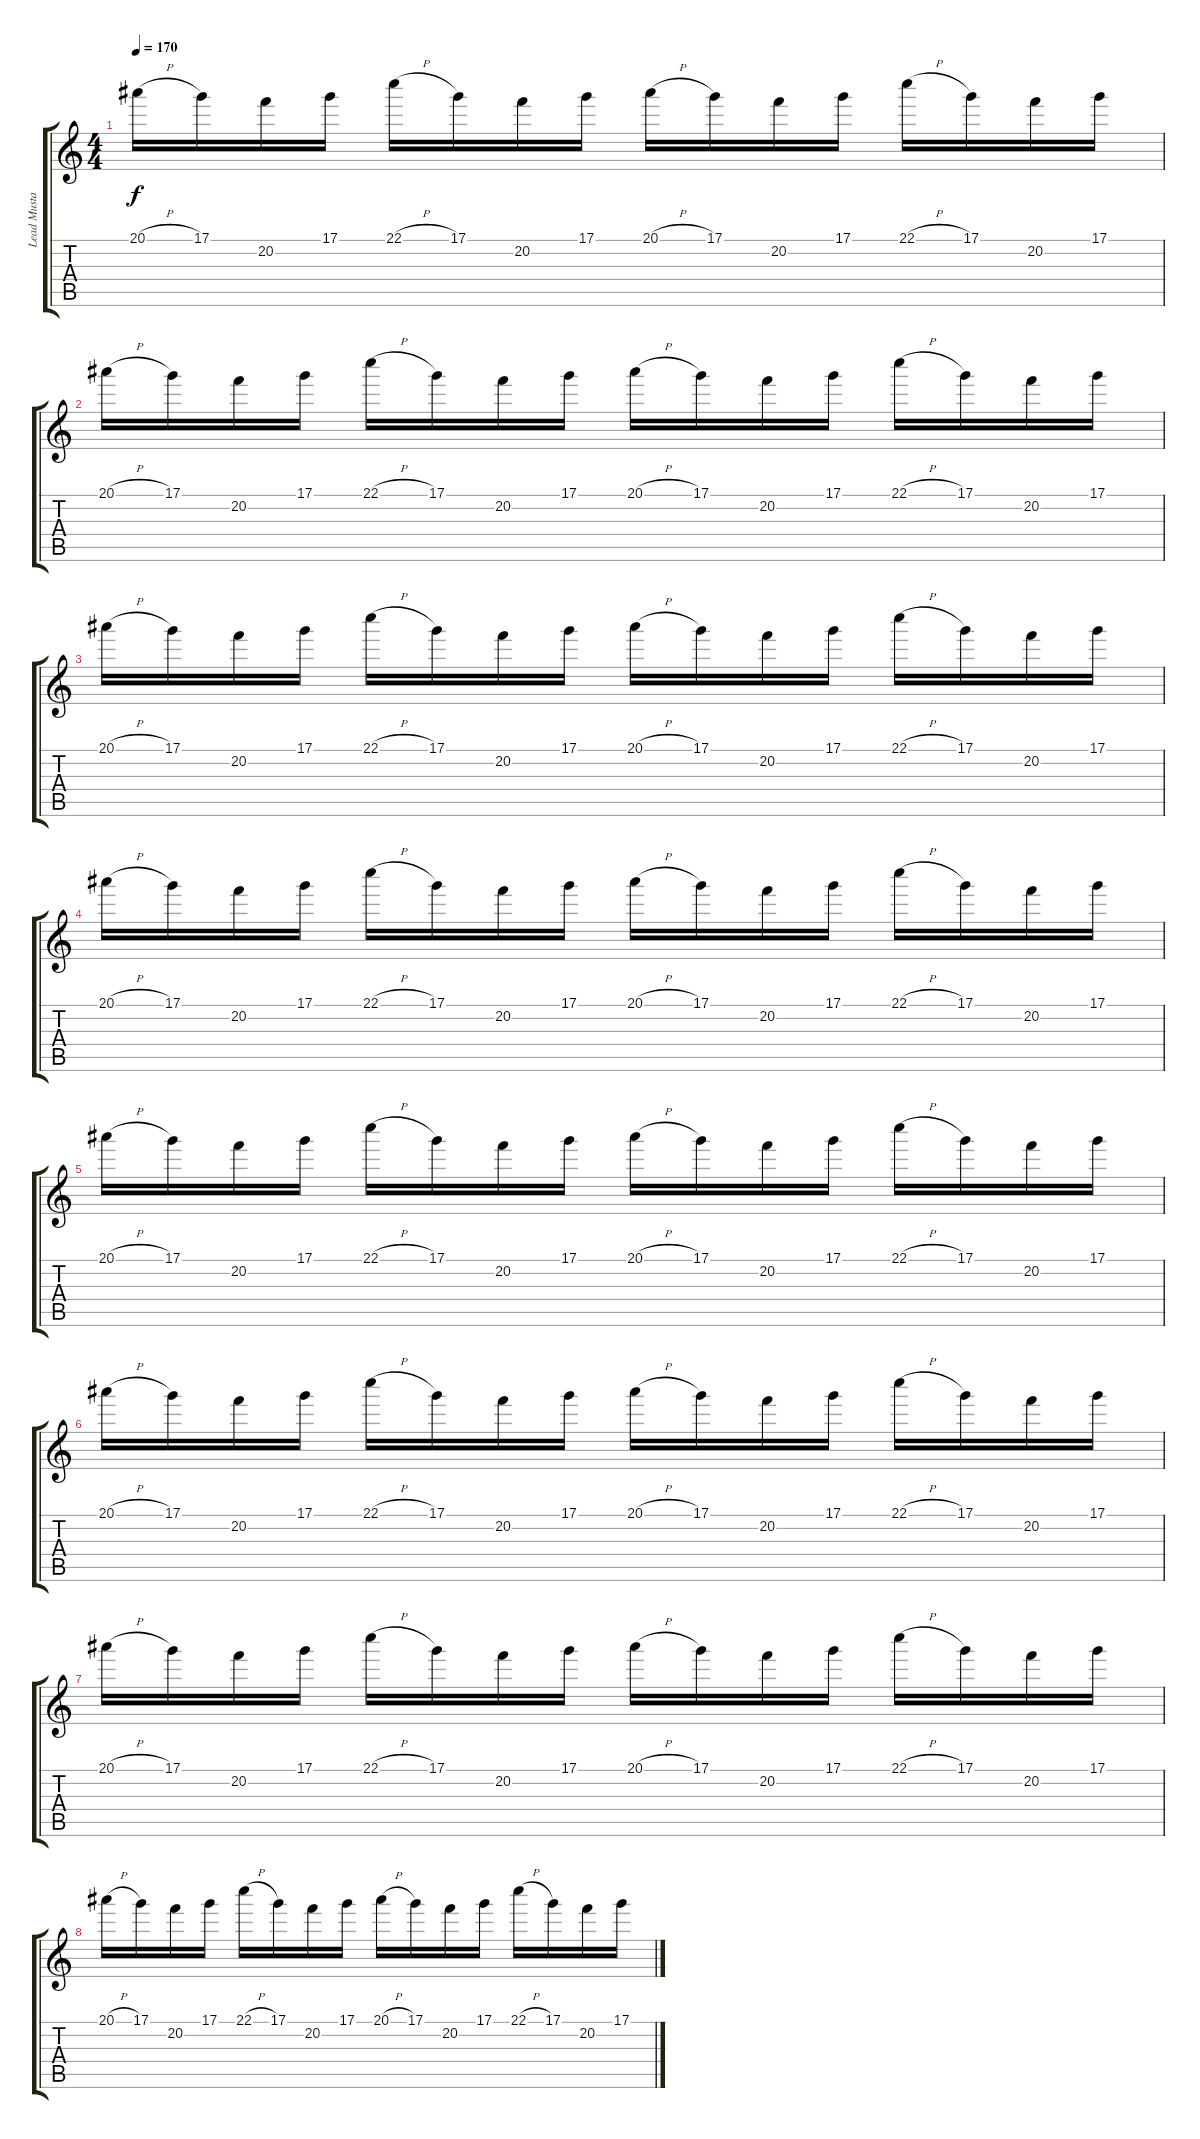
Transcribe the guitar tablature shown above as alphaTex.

\track ("Lead Mustaine" "Lead Musta") {instrument distortionguitar}
\staff {score tabs}
\tuning (D4 A3 F3 C3 G2 D2) {hide}
\ts (4 4)
\tempo 170
\clef g2
\ks c
20.1{h}.16{dy f} 17.1.16 20.2.16 17.1.16 22.1{h}.16 17.1.16 20.2.16 17.1.16 20.1{h}.16 17.1.16 20.2.16 17.1.16 22.1{h}.16 17.1.16 20.2.16 17.1.16 |
20.1{h}.16 17.1.16 20.2.16 17.1.16 22.1{h}.16 17.1.16 20.2.16 17.1.16 20.1{h}.16 17.1.16 20.2.16 17.1.16 22.1{h}.16 17.1.16 20.2.16 17.1.16 |
20.1{h}.16 17.1.16 20.2.16 17.1.16 22.1{h}.16 17.1.16 20.2.16 17.1.16 20.1{h}.16 17.1.16 20.2.16 17.1.16 22.1{h}.16 17.1.16 20.2.16 17.1.16 |
20.1{h}.16 17.1.16 20.2.16 17.1.16 22.1{h}.16 17.1.16 20.2.16 17.1.16 20.1{h}.16 17.1.16 20.2.16 17.1.16 22.1{h}.16 17.1.16 20.2.16 17.1.16 |
20.1{h}.16 17.1.16 20.2.16 17.1.16 22.1{h}.16 17.1.16 20.2.16 17.1.16 20.1{h}.16 17.1.16 20.2.16 17.1.16 22.1{h}.16 17.1.16 20.2.16 17.1.16 |
20.1{h}.16 17.1.16 20.2.16 17.1.16 22.1{h}.16 17.1.16 20.2.16 17.1.16 20.1{h}.16 17.1.16 20.2.16 17.1.16 22.1{h}.16 17.1.16 20.2.16 17.1.16 |
20.1{h}.16 17.1.16 20.2.16 17.1.16 22.1{h}.16 17.1.16 20.2.16 17.1.16 20.1{h}.16 17.1.16 20.2.16 17.1.16 22.1{h}.16 17.1.16 20.2.16 17.1.16 |
20.1{h}.16 17.1.16 20.2.16 17.1.16 22.1{h}.16 17.1.16 20.2.16 17.1.16 20.1{h}.16 17.1.16 20.2.16 17.1.16 22.1{h}.16 17.1.16 20.2.16 17.1.16
